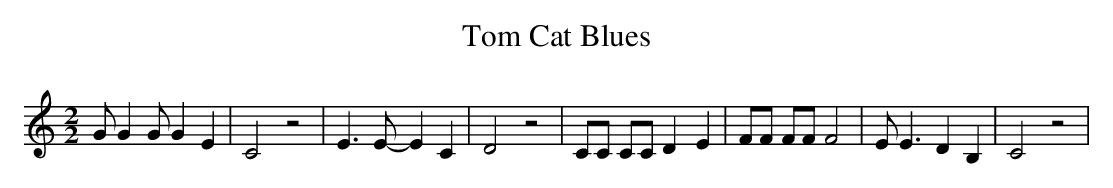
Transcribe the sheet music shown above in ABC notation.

X:1
T:Tom Cat Blues
M:2/2
L:1/8
K:C
 G G2 G G2 E2| C4 z4| E3 E- E2 C2| D4 z4| CC CC D2- E2| FF FF F4| E E3 D2 B,2|\
 C4 z4|
